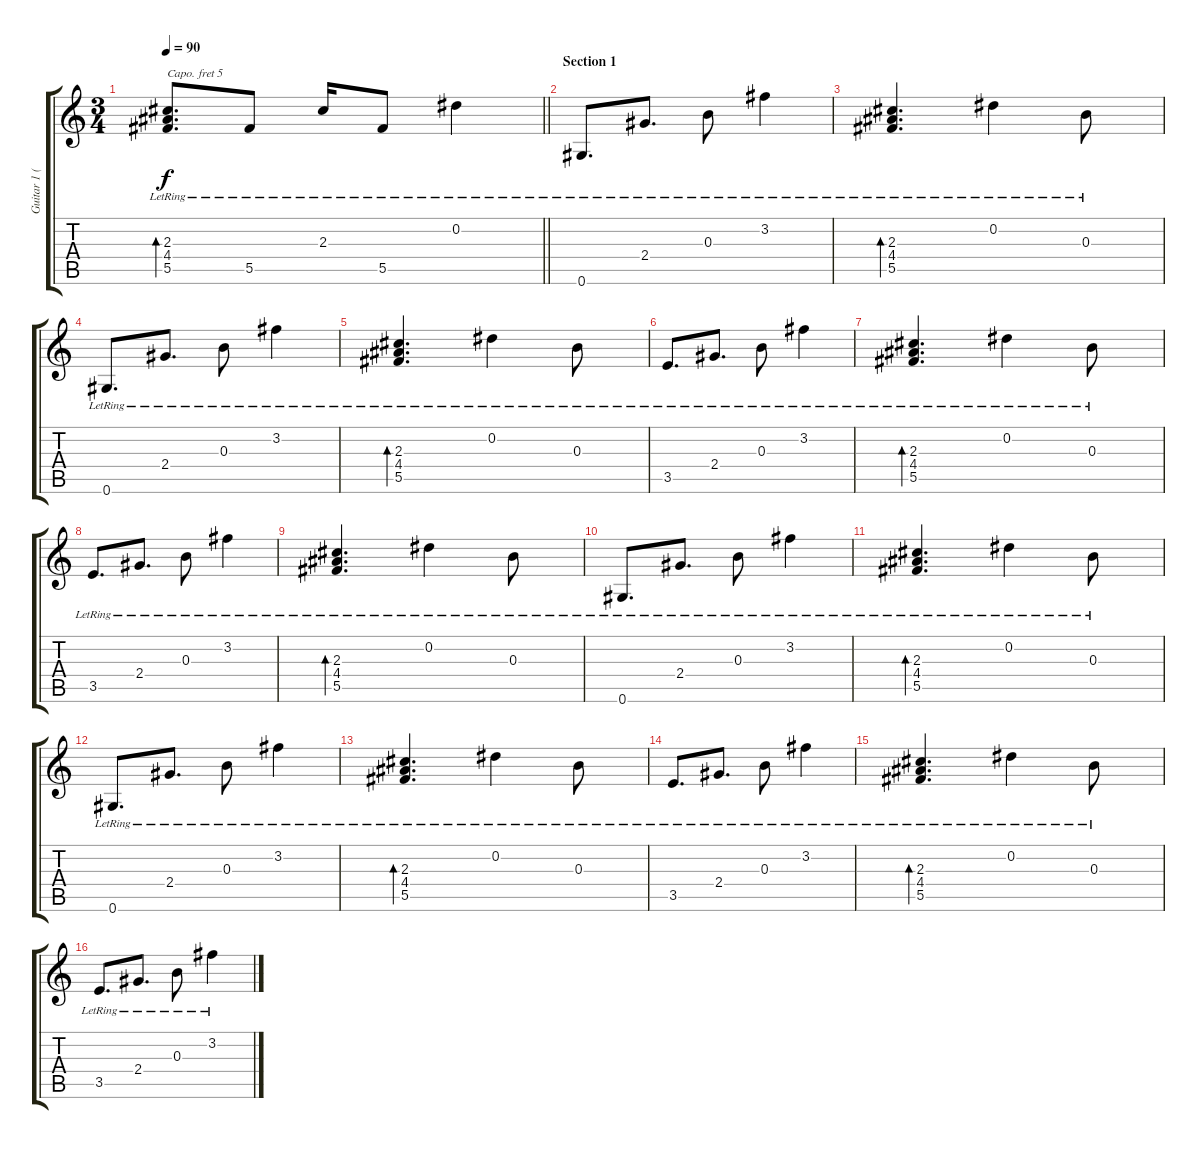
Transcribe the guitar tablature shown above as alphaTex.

\track ("Guitar 1 (Clean w/ Capo on 5th Fret)" "Guitar 1 (") {instrument electricguitarclean}
\staff {score tabs}
\capo 5
\tuning (Eb4 Bb3 Gb3 Db3 Ab2 Eb2) {hide}
\ts (3 4)
\tempo 90
\clef g2
\barLineRight lightlight
\ks c
(2.3{lr} 4.4{lr} 5.5{lr}).8{d bd 120 dy f} 5.5{lr}.8 2.3{lr}.16 5.5{lr}.8 0.2{lr}.4 |
\section ("" "Section 1")
0.6{lr}.8{d} 2.4{lr}.8{d} 0.3{lr}.8 3.2{lr}.4 |
(2.3{lr} 4.4{lr} 5.5{lr}).4{d bd 120} 0.2{lr}.4 0.3{lr}.8 |
0.6{lr}.8{d} 2.4{lr}.8{d} 0.3{lr}.8 3.2{lr}.4 |
(2.3{lr} 4.4{lr} 5.5{lr}).4{d bd 120} 0.2{lr}.4 0.3{lr}.8 |
3.5{lr}.8{d} 2.4{lr}.8{d} 0.3{lr}.8 3.2{lr}.4 |
(2.3{lr} 4.4{lr} 5.5{lr}).4{d bd 120} 0.2{lr}.4 0.3{lr}.8 |
3.5{lr}.8{d} 2.4{lr}.8{d} 0.3{lr}.8 3.2{lr}.4 |
(2.3{lr} 4.4{lr} 5.5{lr}).4{d bd 120} 0.2{lr}.4 0.3{lr}.8 |
0.6{lr}.8{d} 2.4{lr}.8{d} 0.3{lr}.8 3.2{lr}.4 |
(2.3{lr} 4.4{lr} 5.5{lr}).4{d bd 120} 0.2{lr}.4 0.3{lr}.8 |
0.6{lr}.8{d} 2.4{lr}.8{d} 0.3{lr}.8 3.2{lr}.4 |
(2.3{lr} 4.4{lr} 5.5{lr}).4{d bd 120} 0.2{lr}.4 0.3{lr}.8 |
3.5{lr}.8{d} 2.4{lr}.8{d} 0.3{lr}.8 3.2{lr}.4 |
(2.3{lr} 4.4{lr} 5.5{lr}).4{d bd 120} 0.2{lr}.4 0.3{lr}.8 |
3.5{lr}.8{d} 2.4{lr}.8{d} 0.3{lr}.8 3.2{lr}.4
